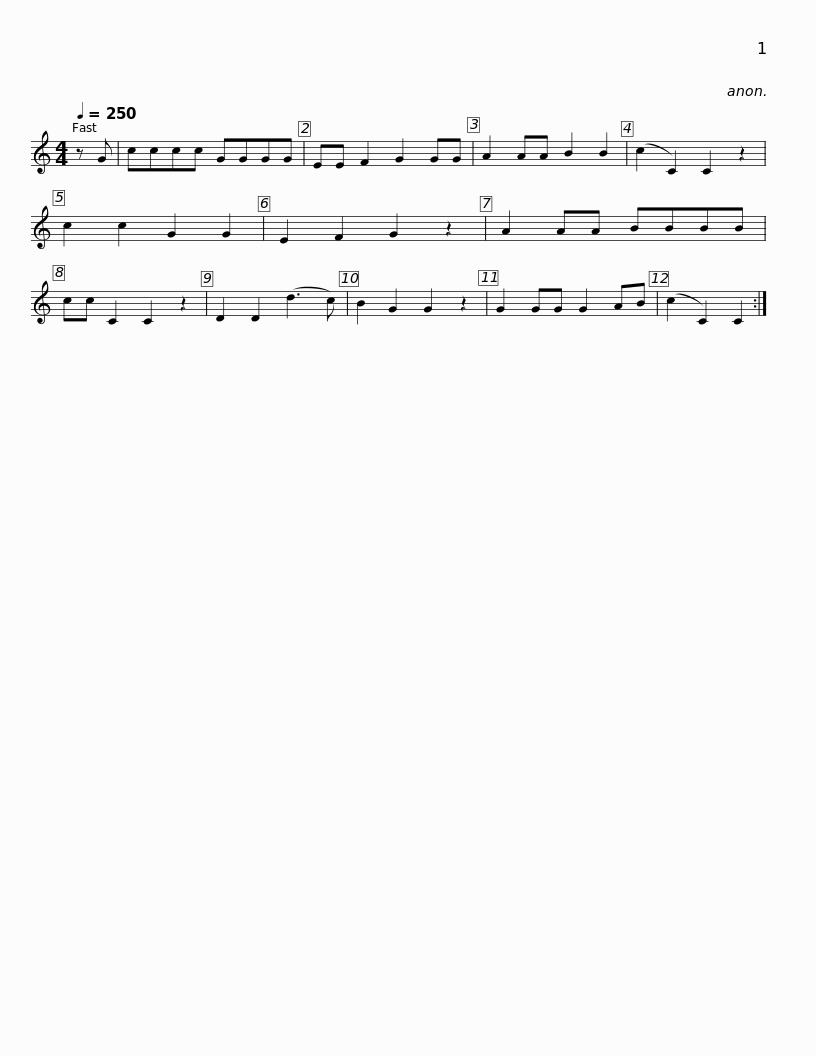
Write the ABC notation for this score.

X:1
L:1/8
Q:1/4=250
M:4/4
I:linebreak $
K:C
V:1 treble
V:1
 z G | cccc GGGG | EE F2 G2 GG | A2 AA B2 B2 | (c2 C2) C2 z2 | %5
 c2 c2 G2 G2 | E2 F2 G2 z2 | A2 AA BBBB |$ cc C2 C2 z2 | D2 D2 (d3 c) | %10
 B2 G2 G2 z2 | G2 GG G2 AB | (c2 C2) C2 :| %13
